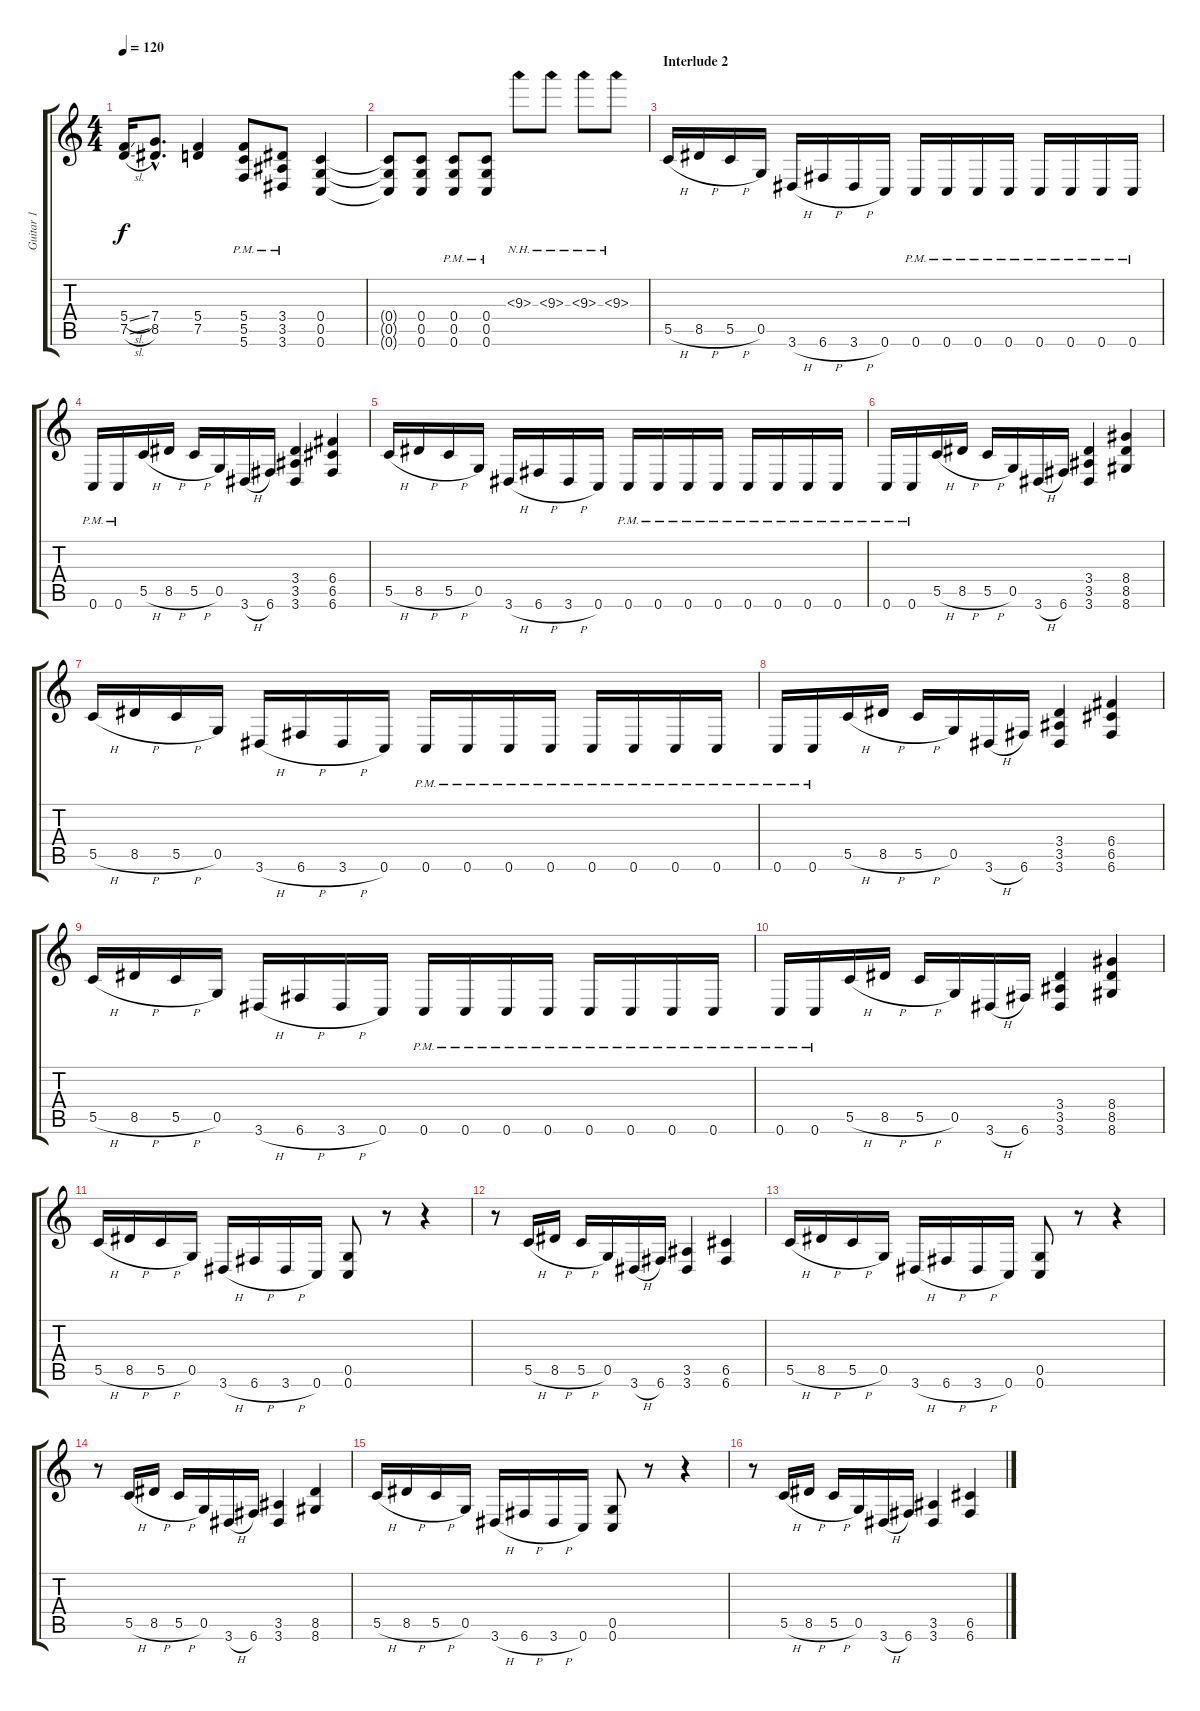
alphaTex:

\track ("Guitar 1" "Guitar 1") {instrument distortionguitar}
\staff {score tabs}
\tuning (D4 A3 F3 C3 G2 C2) {hide}
\ts (4 4)
\tempo 120
\clef g2
\ks c
(5.4{sl} 7.5{sl}).16{dy f} (7.4{hac} 8.5{hac}).8{d} (5.4 7.5).4 (5.4{pm} 5.5{pm} 5.6{pm}).8 (3.4{pm} 3.5{pm} 3.6{pm}).8 (0.4 0.5 0.6).4 |
(0.4{t} 0.5{t} 0.6{t}).8 (0.4 0.5 0.6).8 (0.4{pm} 0.5{pm} 0.6{pm}).8 (0.4{pm} 0.5{pm} 0.6{pm}).8 9.3{nh}.8 9.3{nh}.8 9.3{nh}.8 9.3{nh}.8 |
\section ("" "Interlude 2")
5.5{h}.16 8.5{h}.16 5.5{h}.16 0.5.16 3.6{h}.16 6.6{h}.16 3.6{h}.16 0.6.16 0.6{pm}.16 0.6{pm}.16 0.6{pm}.16 0.6{pm}.16 0.6{pm}.16 0.6{pm}.16 0.6{pm}.16 0.6{pm}.16 |
0.6{pm}.16 0.6{pm}.16 5.5{h}.16 8.5{h}.16 5.5{h}.16 0.5.16 3.6{h}.16 6.6.16 (3.4 3.5 3.6).4 (6.4 6.5 6.6).4 |
5.5{h}.16 8.5{h}.16 5.5{h}.16 0.5.16 3.6{h}.16 6.6{h}.16 3.6{h}.16 0.6.16 0.6{pm}.16 0.6{pm}.16 0.6{pm}.16 0.6{pm}.16 0.6{pm}.16 0.6{pm}.16 0.6{pm}.16 0.6{pm}.16 |
0.6{pm}.16 0.6{pm}.16 5.5{h}.16 8.5{h}.16 5.5{h}.16 0.5.16 3.6{h}.16 6.6.16 (3.4 3.5 3.6).4 (8.4 8.5 8.6).4 |
5.5{h}.16 8.5{h}.16 5.5{h}.16 0.5.16 3.6{h}.16 6.6{h}.16 3.6{h}.16 0.6.16 0.6{pm}.16 0.6{pm}.16 0.6{pm}.16 0.6{pm}.16 0.6{pm}.16 0.6{pm}.16 0.6{pm}.16 0.6{pm}.16 |
0.6{pm}.16 0.6{pm}.16 5.5{h}.16 8.5{h}.16 5.5{h}.16 0.5.16 3.6{h}.16 6.6.16 (3.4 3.5 3.6).4 (6.4 6.5 6.6).4 |
5.5{h}.16 8.5{h}.16 5.5{h}.16 0.5.16 3.6{h}.16 6.6{h}.16 3.6{h}.16 0.6.16 0.6{pm}.16 0.6{pm}.16 0.6{pm}.16 0.6{pm}.16 0.6{pm}.16 0.6{pm}.16 0.6{pm}.16 0.6{pm}.16 |
0.6{pm}.16 0.6{pm}.16 5.5{h}.16 8.5{h}.16 5.5{h}.16 0.5.16 3.6{h}.16 6.6.16 (3.4 3.5 3.6).4 (8.4 8.5 8.6).4 |
5.5{h}.16 8.5{h}.16 5.5{h}.16 0.5.16 3.6{h}.16 6.6{h}.16 3.6{h}.16 0.6.16 (0.5 0.6).8 r.8 r.4 |
r.8 5.5{h}.16 8.5{h}.16 5.5{h}.16 0.5.16 3.6{h}.16 6.6.16 (3.5 3.6).4 (6.5 6.6).4 |
5.5{h}.16 8.5{h}.16 5.5{h}.16 0.5.16 3.6{h}.16 6.6{h}.16 3.6{h}.16 0.6.16 (0.5 0.6).8 r.8 r.4 |
r.8 5.5{h}.16 8.5{h}.16 5.5{h}.16 0.5.16 3.6{h}.16 6.6.16 (3.5 3.6).4 (8.5 8.6).4 |
5.5{h}.16 8.5{h}.16 5.5{h}.16 0.5.16 3.6{h}.16 6.6{h}.16 3.6{h}.16 0.6.16 (0.5 0.6).8 r.8 r.4 |
r.8 5.5{h}.16 8.5{h}.16 5.5{h}.16 0.5.16 3.6{h}.16 6.6.16 (3.5 3.6).4 (6.5 6.6).4
